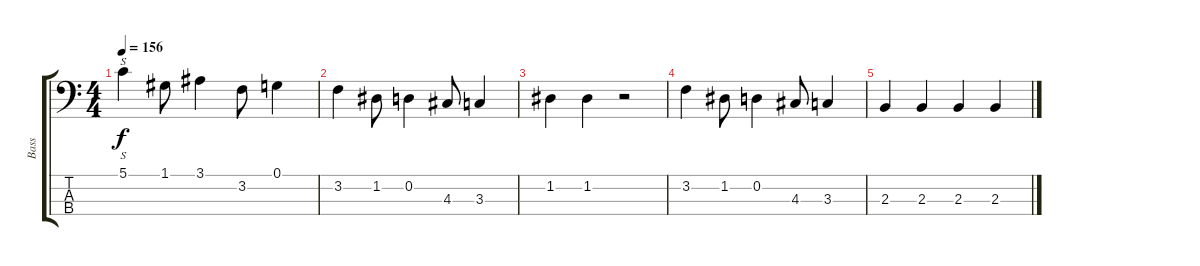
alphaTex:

\track ("Bass" "Bass") {instrument slapbass2}
\staff {score tabs}
\tuning (G2 D2 A1 E1) {hide}
\ts (4 4)
\tempo 156
\clef f4
\ks c
5.1.4{s dy f} 1.1.8 3.1.4 3.2.8 0.1.4 |
3.2.4 1.2.8 0.2.4 4.3.8 3.3.4 |
1.2.4 1.2.4 r.2 |
3.2.4 1.2.8 0.2.4 4.3.8 3.3.4 |
2.3.4 2.3.4 2.3.4 2.3.4
